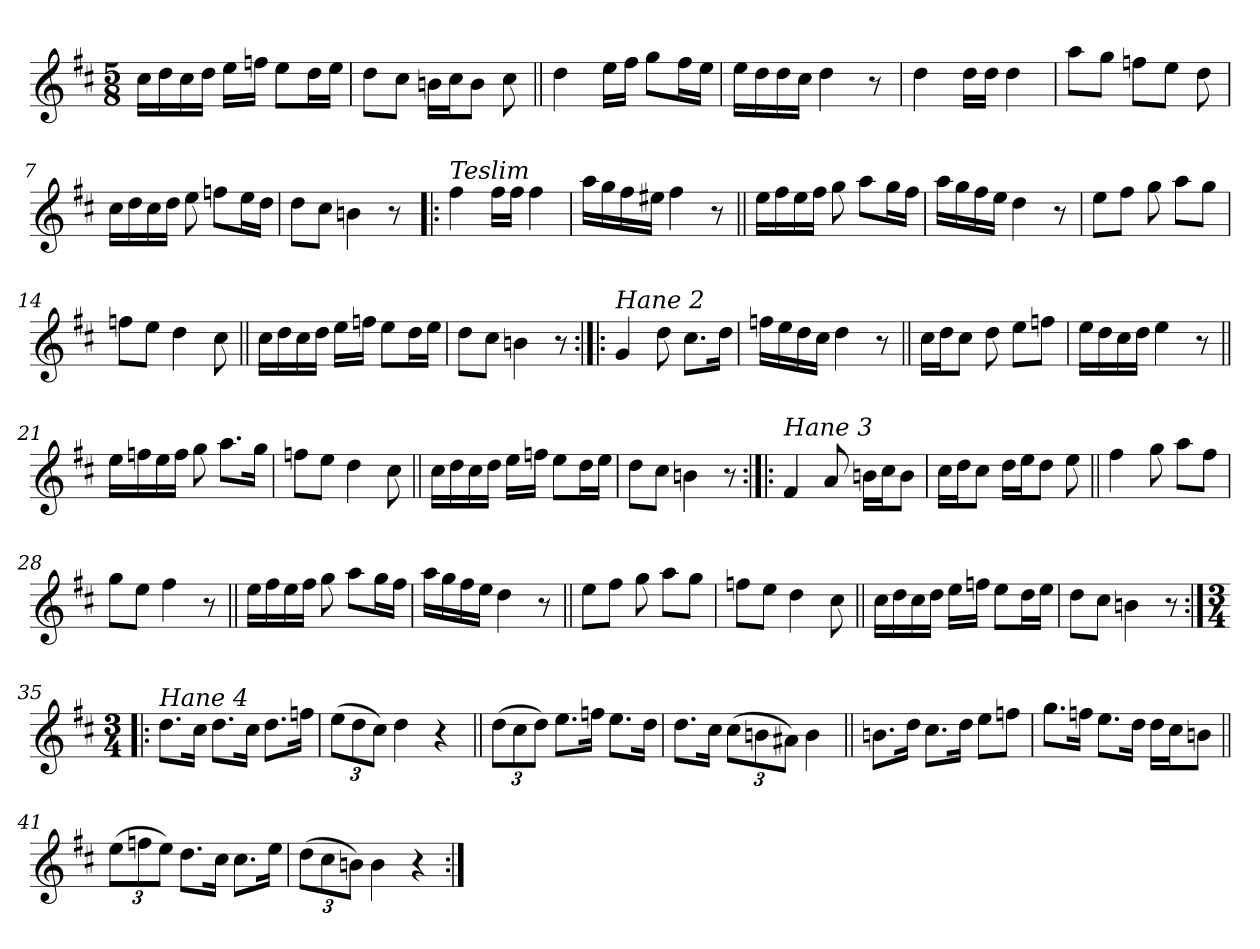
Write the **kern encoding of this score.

**kern
*part1
*staff1
*clefG2
*k[f#c#]
*D:
*M5/8
=1
16cc#\LL
16dd\
16cc#\
16dd\JJ
16ee\LL
16ffn\JJ
8ee\L
16dd\L
16ee\JJ
=2
8dd\L
8cc#\J
16bn\LL
16cc#\J
8b\J
8cc#\
=3||
4dd\
16ee\LL
16ff#\JJ
8gg\L
16ff#\L
16ee\JJ
=4
16ee\LL
16dd\
16dd\
16cc#\JJ
4dd\
8r
!!LO:LB:g=z
=5
4dd\
16dd\LL
16dd\JJ
4dd\
=6
8aa\L
8gg\J
8ffn\L
8ee\J
8dd\
=7
16cc#\LL
16dd\
16cc#\
16dd\JJ
8ee\
8ffn\L
16ee\L
16dd\JJ
=8
8dd\L
8cc#\J
4bn\
8r
=9!|:
!LO:TX:a:i:t=Teslim
4ff#\
16ff#\LL
16ff#\JJ
4ff#\
!!LO:LB:g=z
=10
16aa\LL
16gg\
16ff#\
16ee#X\JJ
4ff#\
8r
=11||
16ee\LL
16ff#\
16ee\
16ff#\JJ
8gg\
8aa\L
16gg\L
16ff#\JJ
=12
16aa\LL
16gg\
16ff#\
16ee\JJ
4dd\
8r
=13
8ee\L
8ff#\J
8gg\
8aa\L
8gg\J
=14
8ffn\L
8ee\J
4dd\
8cc#\
!!LO:LB:g=z
=15||
16cc#\LL
16dd\
16cc#\
16dd\JJ
16ee\LL
16ffn\JJ
8ee\L
16dd\L
16ee\JJ
=16
8dd\L
8cc#\J
4bn\
8r
=17:|!|:
!LO:TX:a:i:t=Hane 2
4g/
8dd\
8.cc#\L
16dd\Jk
=18
16ffn\LL
16ee\
16dd\
16cc#\JJ
4dd\
8r
=19||
16cc#\LL
16dd\J
8cc#\J
8dd\
8ee\L
8ffn\J
!!LO:LB:g=z
=20
16ee\LL
16dd\
16cc#\
16dd\JJ
4ee\
8r
=21||
16ee\LL
16ffn\
16ee\
16ff\JJ
8gg\
8.aa\L
16gg\Jk
=22
8ffn\L
8ee\J
4dd\
8cc#\
=23||
16cc#\LL
16dd\
16cc#\
16dd\JJ
16ee\LL
16ffn\JJ
8ee\L
16dd\L
16ee\JJ
!!LO:LB:g=z
=24
8dd\L
8cc#\J
4bn\
8r
=25:|!|:
!LO:TX:a:i:t=Hane 3
4f#/
8a/
16bn\LL
16cc#\J
8b\J
=26
16cc#\LL
16dd\J
8cc#\J
16dd\LL
16ee\J
8dd\J
8ee\
=27||
4ff#\
8gg\
8aa\L
8ff#\J
=28
8gg\L
8ee\J
4ff#\
8r
!!LO:LB:g=z
=29||
16ee\LL
16ff#\
16ee\
16ff#\JJ
8gg\
8aa\L
16gg\L
16ff#\JJ
=30
16aa\LL
16gg\
16ff#\
16ee\JJ
4dd\
8r
=31||
8ee\L
8ff#\J
8gg\
8aa\L
8gg\J
=32
8ffn\L
8ee\J
4dd\
8cc#\
!!LO:LB:g=z
=33||
16cc#\LL
16dd\
16cc#\
16dd\JJ
16ee\LL
16ffn\JJ
8ee\L
16dd\L
16ee\JJ
=34
8dd\L
8cc#\J
4bn\
8r
=35:|!|:
*M3/4
!LO:TX:a:i:t=Hane 4
8.dd\L
16cc#\Jk
8.dd\L
16cc#\Jk
8.dd\L
16ffn\Jk
=36
*Xbrackettup
(>12ee\L
12dd\
12cc#\J)
4dd\
4r
=37||
(>12dd\L
12cc#\
12dd\J)
8.ee\L
16ffn\Jk
8.ee\L
16dd\Jk
!!LO:LB:g=z
=38
8.dd\L
16cc#\Jk
(>12cc#\L
12bn\
12a#X\J)
4b\
=39||
8.bn\L
16dd\Jk
8.cc#\L
16dd\Jk
8ee\L
8ffn\J
=40
8.gg\L
16ffn\Jk
8.ee\L
16dd\Jk
16dd\LL
16cc#\J
8bn\J
=41||
(>12ee\L
12ffn\
12ee\J)
8.dd\L
16cc#\Jk
8.cc#\L
16ee\Jk
=42
(>12dd\L
12cc#\
12bn\J)
4b\
4r
=:|!
*-
